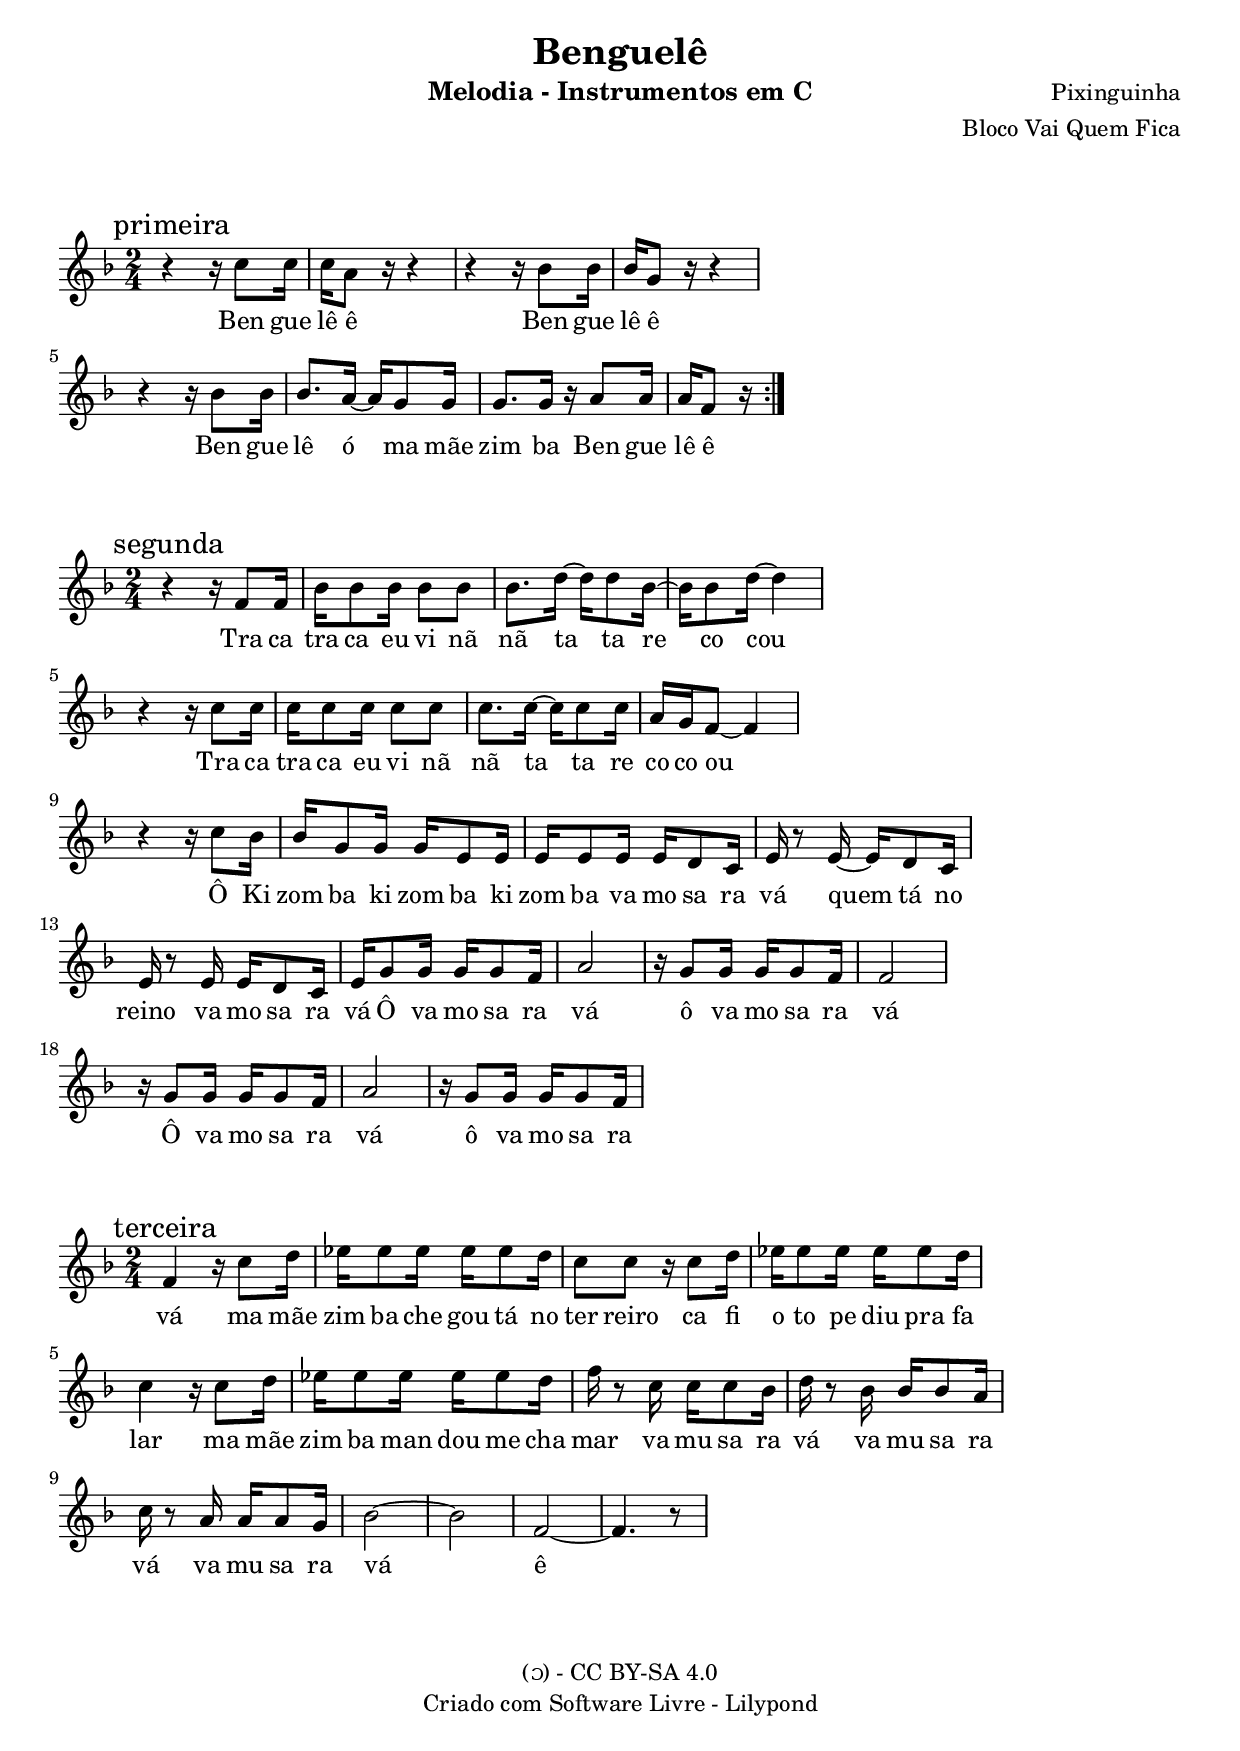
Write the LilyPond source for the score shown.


\layout{
	indent = 0
	ragged-right = ##t

    \context {
      \Score
      %\override BarLine #'transparent = ##t
    }
}


parteum = \relative c' {
  \key f \major

  \mark "primeira"

  \repeat volta 2 {

    r4 r16 c'8 c16   c16 a8 r16 r4   r4 r16 bes8 bes16   bes16 g8 r16 r4

    \break

    r4 r16 bes8 bes16   bes8.  a16~  a16  g8 g16   g8. g16  r16 a8 a16   a16 f8 r16

    \break

  }

}

letraum = \lyricmode {

  Ben gue lê ê   Ben gue lê ê   Ben gue lê ó ma mãe zim ba  Ben gue lê ê

}

partedois = \relative c' {
  \key f \major

  \mark "segunda"

  r4 r16 f8 f16   bes16 bes8 bes16    bes8 bes8   bes8. d16~  d16 d8 bes16~   bes16 bes8 d16~  d4

  \break

  r4 r16 c8 c16   c16 c8 c16    c8 c8   c8. c16~  c16 c8 c16  a16 g16 f8~  f4

  \break

  r4 r16 c'8 bes16   bes16 g8 g16   g16 e8 e16   e16 e8 e16   e16 d8 c16

  e16 r8 e16~   e16 d8 c16   e16 r8 e16   e16 d8 c16

  e16 g8 g16   g16 g8 f16  a2   r16 g8 g16   g16 g8 f16  f2

  \break

  r16 g8 g16     g16 g8 f16  a2   r16 g8 g16   g16 g8 f16

}

letradois = \lyricmode {

  Tra ca tra ca eu vi nã nã ta ta re co cou

  Tra ca tra ca eu vi nã nã ta ta re co co ou

  Ô Ki zom ba  ki zom ba  ki zom ba  va mo sa ra vá   quem tá no reino  va mo sa ra  vá

  Ô va mo sa ra vá   ô va mo sa ra vá

  Ô va mo sa ra vá   ô va mo sa ra


}

partetres = \relative c' {
	\key f \major

	\mark "terceira"

  f4

  r16 c'8 d16   ees16 ees8 ees16  ees16 ees8 d16

  c8 c8

  r16 c8 d16   ees16 ees8 ees16   ees16 ees8 d16

  \break

  c4

  r16 c8 d16   ees16 ees8 ees16   ees16 ees8 d16

  f16

  r8 c16   c16 c8 bes16   d16 r8 bes16   bes16 bes8 a16

  \break

  c16 r8 a16  a16 a8 g16   bes2~ bes2  f2~ f4. r8


}

letratres = \lyricmode {

  vá
  ma mãe zim ba che gou tá no ter reiro
  ca fi o to pe diu pra fa lar
  ma mãe zim ba man dou me cha mar
  va mu sa ra vá   va mu sa ra vá   va mu sa ra vá

  ê

}



\book {
  \bookOutputSuffix "C"
  \header {
   title = "Benguelê"
   composer = "Pixinguinha"
   instrument = "Melodia - Instrumentos em C"
   arranger = "Bloco Vai Quem Fica"
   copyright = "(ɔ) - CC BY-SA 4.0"
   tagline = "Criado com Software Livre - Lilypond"  % removida mensagem de lilypond
  }


  \markup { \vspace #2 }

  \score {
    <<
    \new Voice = "um" {
      \time 2/4
      \transpose g' g' {
        \parteum
      }
    }
    \new Lyrics \lyricsto "um" {
      \letraum
    }
    >>
  }

  \markup { \vspace #2 }

  \score {
    <<
    \new Voice = "um" {
      \time 2/4
      \transpose g' g' {
        \partedois
      }
    }
    \new Lyrics \lyricsto "um" {
      \letradois
    }
    >>
  }

  \markup { \vspace #2 }

  \score {
    <<
    \new Voice = "um" {
      \time 2/4
      \transpose g' g' {
        \partetres
      }
    }
    \new Lyrics \lyricsto "um" {
      \letratres
    }
    >>
  }

}


\score {
  <<
  \new Voice = "um" {
    \time 2/4
    \transpose g' g' {
      \parteum
      \partedois
      \partetres
    }
  }
  >>
  \midi {
    \tempo 4 = 100
    \context {
      \Voice
      \consists "Staff_performer"
    }
  }
}



\version "2.18.2"  % necessary for upgrading to future LilyPond versions.
